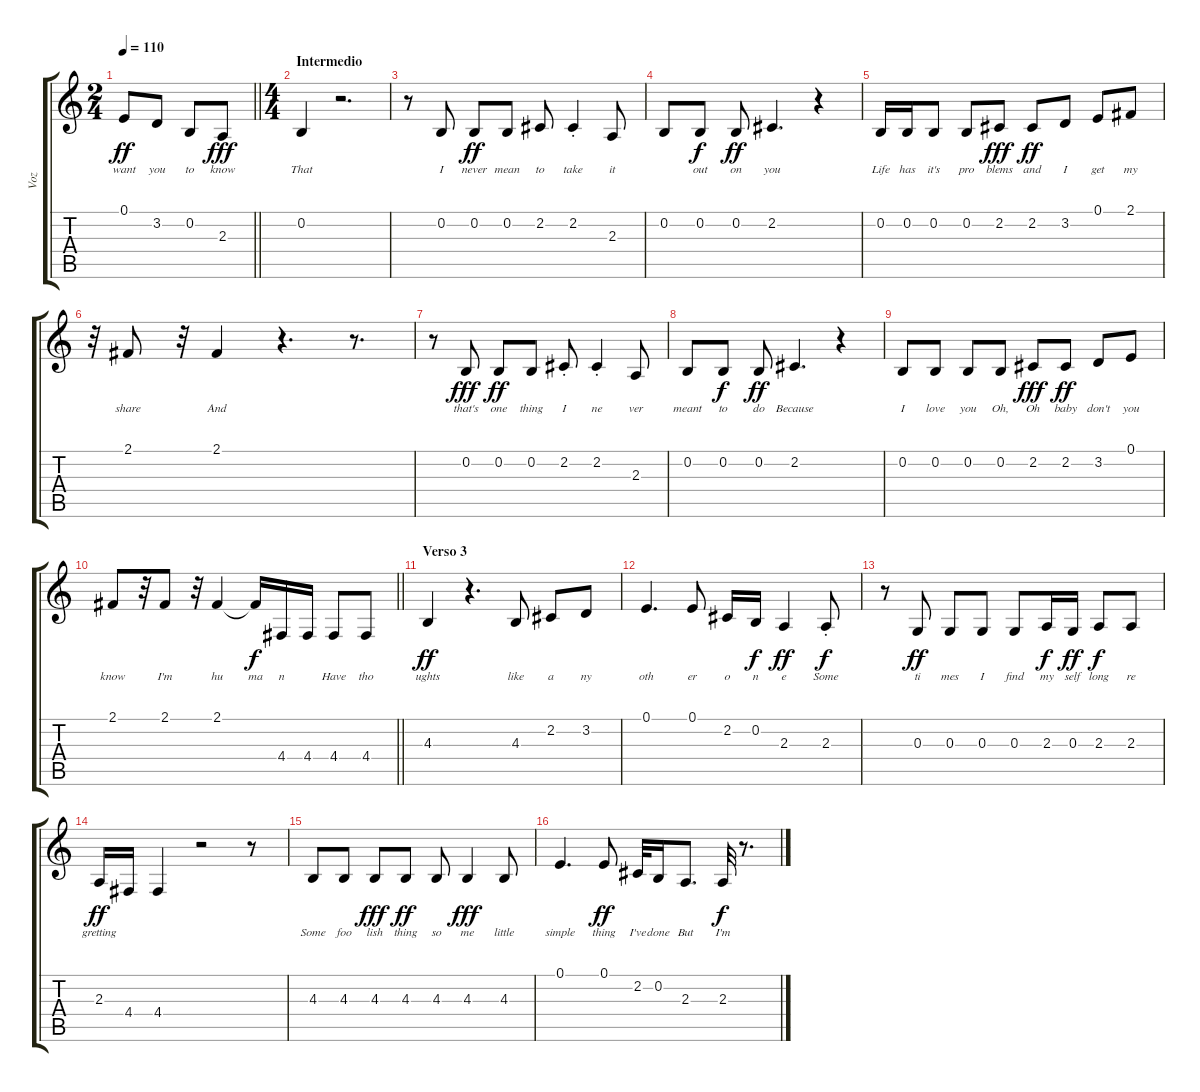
\track ("Voz" "Voz") {instrument altosax}
\staff {score tabs}
\tuning (E4 B3 G3 D3 A2 E2) {hide}
\ts (2 4)
\tempo 110
\clef g2
\barLineRight lightlight
\ks c
0.1.8{lyrics (0 "want") lyrics (1 "") lyrics (2 "") lyrics (3 "") lyrics (4 "") dy ff} 3.2.8{lyrics (0 "you") lyrics (1 "") lyrics (2 "") lyrics (3 "") lyrics (4 "")} 0.2.8{lyrics (0 "to") lyrics (1 "") lyrics (2 "") lyrics (3 "") lyrics (4 "")} 2.3.8{lyrics (0 "know") lyrics (1 "") lyrics (2 "") lyrics (3 "") lyrics (4 "") dy fff} |
\ts (4 4)
\section ("" "Intermedio")
0.2.4{lyrics (0 "That") lyrics (1 "") lyrics (2 "") lyrics (3 "") lyrics (4 "")} r.2{d} |
r.8 0.2.8{lyrics (0 "I") lyrics (1 "") lyrics (2 "") lyrics (3 "") lyrics (4 "")} 0.2.8{lyrics (0 "never") lyrics (1 "") lyrics (2 "") lyrics (3 "") lyrics (4 "") dy ff} 0.2.8{lyrics (0 "mean") lyrics (1 "") lyrics (2 "") lyrics (3 "") lyrics (4 "")} 2.2.8{lyrics (0 "to") lyrics (1 "") lyrics (2 "") lyrics (3 "") lyrics (4 "")} 2.2{st}.4{lyrics (0 "take") lyrics (1 "") lyrics (2 "") lyrics (3 "") lyrics (4 "")} 2.3.8{lyrics (0 "it") lyrics (1 "") lyrics (2 "") lyrics (3 "") lyrics (4 "")} |
0.2.8{lyrics (0 "") lyrics (1 "") lyrics (2 "") lyrics (3 "") lyrics (4 "")} 0.2.8{lyrics (0 "out") lyrics (1 "") lyrics (2 "") lyrics (3 "") lyrics (4 "") dy f} 0.2.8{lyrics (0 "on") lyrics (1 "") lyrics (2 "") lyrics (3 "") lyrics (4 "") dy ff} 2.2.4{d lyrics (0 "you") lyrics (1 "") lyrics (2 "") lyrics (3 "") lyrics (4 "")} r.4 |
0.2.16{lyrics (0 "Life") lyrics (1 "") lyrics (2 "") lyrics (3 "") lyrics (4 "")} 0.2.16{lyrics (0 "has") lyrics (1 "") lyrics (2 "") lyrics (3 "") lyrics (4 "")} 0.2.8{lyrics (0 "it's") lyrics (1 "") lyrics (2 "") lyrics (3 "") lyrics (4 "")} 0.2.8{lyrics (0 "pro") lyrics (1 "") lyrics (2 "") lyrics (3 "") lyrics (4 "")} 2.2.8{lyrics (0 "blems") lyrics (1 "") lyrics (2 "") lyrics (3 "") lyrics (4 "") dy fff} 2.2.8{lyrics (0 "and") lyrics (1 "") lyrics (2 "") lyrics (3 "") lyrics (4 "") dy ff} 3.2.8{lyrics (0 "I") lyrics (1 "") lyrics (2 "") lyrics (3 "") lyrics (4 "")} 0.1.8{lyrics (0 "get") lyrics (1 "") lyrics (2 "") lyrics (3 "") lyrics (4 "")} 2.1.8{lyrics (0 "my") lyrics (1 "") lyrics (2 "") lyrics (3 "") lyrics (4 "")} |
r.32 2.1.8{lyrics (0 "share") lyrics (1 "") lyrics (2 "") lyrics (3 "") lyrics (4 "")} r.32 2.1.4{lyrics (0 "And") lyrics (1 "") lyrics (2 "") lyrics (3 "") lyrics (4 "")} r.4{d} r.8{d} |
r.8 0.2.8{lyrics (0 "that's") lyrics (1 "") lyrics (2 "") lyrics (3 "") lyrics (4 "") dy fff} 0.2.8{lyrics (0 "one") lyrics (1 "") lyrics (2 "") lyrics (3 "") lyrics (4 "") dy ff} 0.2.8{lyrics (0 "thing") lyrics (1 "") lyrics (2 "") lyrics (3 "") lyrics (4 "")} 2.2{st}.8{lyrics (0 "I") lyrics (1 "") lyrics (2 "") lyrics (3 "") lyrics (4 "")} 2.2{st}.4{lyrics (0 "ne") lyrics (1 "") lyrics (2 "") lyrics (3 "") lyrics (4 "")} 2.3.8{lyrics (0 "ver") lyrics (1 "") lyrics (2 "") lyrics (3 "") lyrics (4 "")} |
0.2.8{lyrics (0 "meant") lyrics (1 "") lyrics (2 "") lyrics (3 "") lyrics (4 "")} 0.2.8{lyrics (0 "to") lyrics (1 "") lyrics (2 "") lyrics (3 "") lyrics (4 "") dy f} 0.2.8{lyrics (0 "do") lyrics (1 "") lyrics (2 "") lyrics (3 "") lyrics (4 "") dy ff} 2.2.4{d lyrics (0 "Because") lyrics (1 "") lyrics (2 "") lyrics (3 "") lyrics (4 "")} r.4 |
0.2.8{lyrics (0 "I") lyrics (1 "") lyrics (2 "") lyrics (3 "") lyrics (4 "")} 0.2.8{lyrics (0 "love") lyrics (1 "") lyrics (2 "") lyrics (3 "") lyrics (4 "")} 0.2.8{lyrics (0 "you") lyrics (1 "") lyrics (2 "") lyrics (3 "") lyrics (4 "")} 0.2.8{lyrics (0 "Oh,") lyrics (1 "") lyrics (2 "") lyrics (3 "") lyrics (4 "")} 2.2.8{lyrics (0 "Oh") lyrics (1 "") lyrics (2 "") lyrics (3 "") lyrics (4 "") dy fff} 2.2.8{lyrics (0 "baby") lyrics (1 "") lyrics (2 "") lyrics (3 "") lyrics (4 "") dy ff} 3.2.8{lyrics (0 "don't") lyrics (1 "") lyrics (2 "") lyrics (3 "") lyrics (4 "")} 0.1.8{lyrics (0 "you") lyrics (1 "") lyrics (2 "") lyrics (3 "") lyrics (4 "")} |
\barLineRight lightlight
2.1.8{lyrics (0 "know") lyrics (1 "") lyrics (2 "") lyrics (3 "") lyrics (4 "")} r.32 2.1.8{lyrics (0 "I'm") lyrics (1 "") lyrics (2 "") lyrics (3 "") lyrics (4 "")} r.32 2.1.4{lyrics (0 "hu") lyrics (1 "") lyrics (2 "") lyrics (3 "") lyrics (4 "")} 2.1{t}.16{lyrics (0 "ma") lyrics (1 "") lyrics (2 "") lyrics (3 "") lyrics (4 "") dy f} 4.4.16{lyrics (0 "n") lyrics (1 "") lyrics (2 "") lyrics (3 "") lyrics (4 "")} 4.4.16{lyrics (0 "") lyrics (1 "") lyrics (2 "") lyrics (3 "") lyrics (4 "")} 4.4.8{lyrics (0 "Have") lyrics (1 "") lyrics (2 "") lyrics (3 "") lyrics (4 "")} 4.4.8{lyrics (0 "tho") lyrics (1 "") lyrics (2 "") lyrics (3 "") lyrics (4 "")} |
\section ("" "Verso 3")
4.3.4{lyrics (0 "ughts") lyrics (1 "") lyrics (2 "") lyrics (3 "") lyrics (4 "") dy ff} r.4{d} 4.3.8{lyrics (0 "like") lyrics (1 "") lyrics (2 "") lyrics (3 "") lyrics (4 "")} 2.2.8{lyrics (0 "a") lyrics (1 "") lyrics (2 "") lyrics (3 "") lyrics (4 "")} 3.2.8{lyrics (0 "ny") lyrics (1 "") lyrics (2 "") lyrics (3 "") lyrics (4 "")} |
0.1.4{d lyrics (0 "oth") lyrics (1 "") lyrics (2 "") lyrics (3 "") lyrics (4 "")} 0.1.8{lyrics (0 "er") lyrics (1 "") lyrics (2 "") lyrics (3 "") lyrics (4 "")} 2.2.16{lyrics (0 "o") lyrics (1 "") lyrics (2 "") lyrics (3 "") lyrics (4 "")} 0.2.16{lyrics (0 "n") lyrics (1 "") lyrics (2 "") lyrics (3 "") lyrics (4 "") dy f} 2.3.4{lyrics (0 "e") lyrics (1 "") lyrics (2 "") lyrics (3 "") lyrics (4 "") dy ff} 2.3{st}.8{lyrics (0 "Some") lyrics (1 "") lyrics (2 "") lyrics (3 "") lyrics (4 "") dy f} |
r.8 0.3.8{lyrics (0 "ti") lyrics (1 "") lyrics (2 "") lyrics (3 "") lyrics (4 "") dy ff} 0.3.8{lyrics (0 "mes") lyrics (1 "") lyrics (2 "") lyrics (3 "") lyrics (4 "")} 0.3.8{lyrics (0 "I") lyrics (1 "") lyrics (2 "") lyrics (3 "") lyrics (4 "")} 0.3.8{lyrics (0 "find") lyrics (1 "") lyrics (2 "") lyrics (3 "") lyrics (4 "")} 2.3.16{lyrics (0 "my") lyrics (1 "") lyrics (2 "") lyrics (3 "") lyrics (4 "") dy f} 0.3.16{lyrics (0 "self") lyrics (1 "") lyrics (2 "") lyrics (3 "") lyrics (4 "") dy ff} 2.3.8{lyrics (0 "long") lyrics (1 "") lyrics (2 "") lyrics (3 "") lyrics (4 "") dy f} 2.3.8{lyrics (0 "re") lyrics (1 "") lyrics (2 "") lyrics (3 "") lyrics (4 "")} |
2.3.16{lyrics (0 "gretting") lyrics (1 "") lyrics (2 "") lyrics (3 "") lyrics (4 "") dy ff} 4.4.16{lyrics (0 "") lyrics (1 "") lyrics (2 "") lyrics (3 "") lyrics (4 "")} 4.4.4{lyrics (0 "") lyrics (1 "") lyrics (2 "") lyrics (3 "") lyrics (4 "")} r.2 r.8 |
4.3.8{lyrics (0 "Some") lyrics (1 "") lyrics (2 "") lyrics (3 "") lyrics (4 "")} 4.3.8{lyrics (0 "foo") lyrics (1 "") lyrics (2 "") lyrics (3 "") lyrics (4 "")} 4.3.8{lyrics (0 "lish") lyrics (1 "") lyrics (2 "") lyrics (3 "") lyrics (4 "") dy fff} 4.3.8{lyrics (0 "thing") lyrics (1 "") lyrics (2 "") lyrics (3 "") lyrics (4 "") dy ff} 4.3.8{lyrics (0 "so") lyrics (1 "") lyrics (2 "") lyrics (3 "") lyrics (4 "")} 4.3.4{lyrics (0 "me") lyrics (1 "") lyrics (2 "") lyrics (3 "") lyrics (4 "") dy fff} 4.3.8{lyrics (0 "little") lyrics (1 "") lyrics (2 "") lyrics (3 "") lyrics (4 "")} |
0.1.4{d lyrics (0 "simple") lyrics (1 "") lyrics (2 "") lyrics (3 "") lyrics (4 "")} 0.1.8{lyrics (0 "thing") lyrics (1 "") lyrics (2 "") lyrics (3 "") lyrics (4 "") dy ff} 2.2.32{lyrics (0 "I've") lyrics (1 "") lyrics (2 "") lyrics (3 "") lyrics (4 "")} 0.2.16{lyrics (0 "done") lyrics (1 "") lyrics (2 "") lyrics (3 "") lyrics (4 "")} 2.3.8{d lyrics (0 "But") lyrics (1 "") lyrics (2 "") lyrics (3 "") lyrics (4 "")} 2.3.32{lyrics (0 "I'm") lyrics (1 "") lyrics (2 "") lyrics (3 "") lyrics (4 "") dy f} r.8{d}
